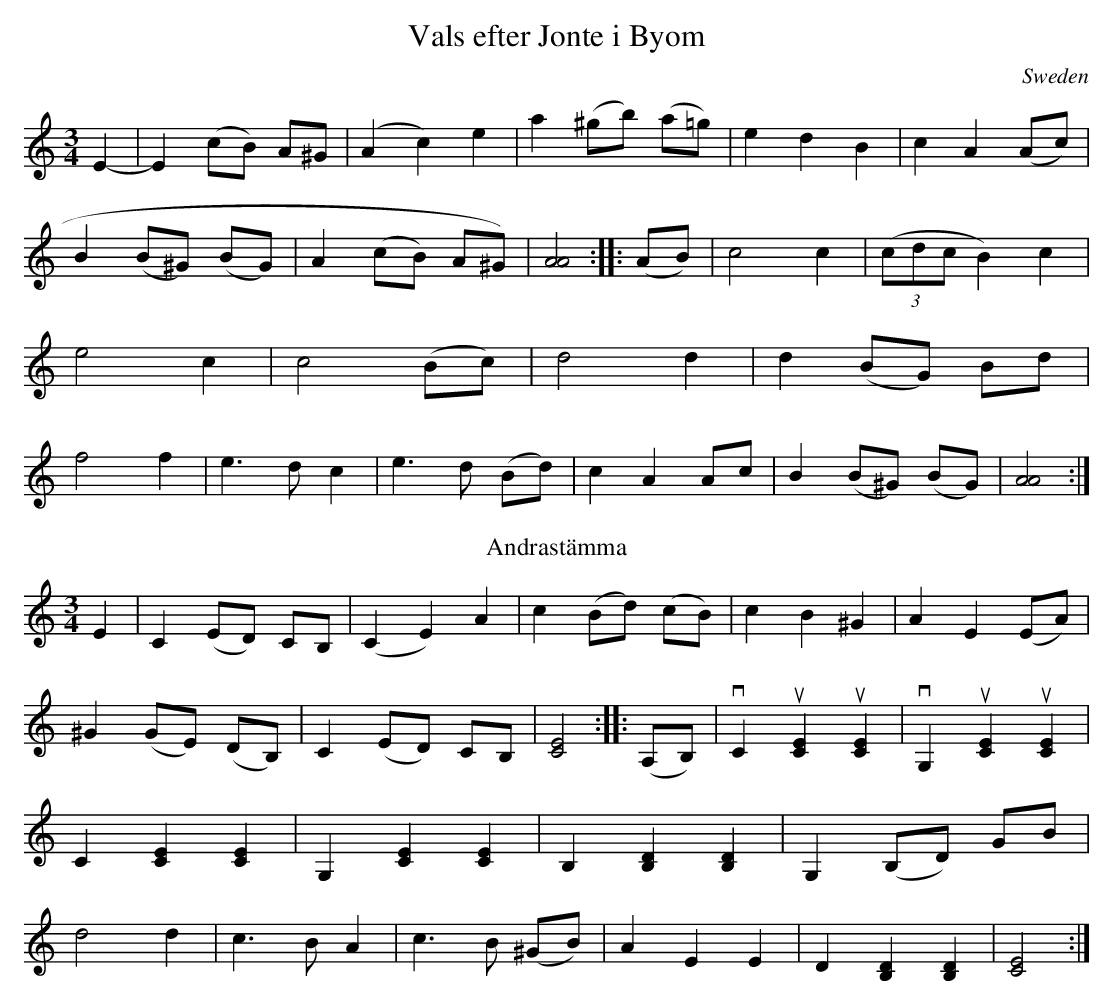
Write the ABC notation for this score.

X:1
T:Vals efter Jonte i Byom
O:Sweden
M:3/4
L:1/8
K:Am
E2-|E2 (cB) A^G|(A2 c2) e2|a2 (^gb) (a=g)|e2 d2 B2|\
c2 A2 (Ac)|B2 (B^G) (BG)|A2 (cB) A^G)|[A4A4]::\
(AB)|c4 c2|((3cdc B2) c2|e4c2|c4 (Bc)|\
d4d2|d2 (BG) Bd|f4 f2|e3 d c2|\
e3 d (Bd)|c2 A2 Ac|B2 (B^G) (BG)|[A4A4]:|\
T:Andrastämma
E2|C2 (ED) CB,|(C2 E2) A2|c2 (Bd) (cB)|c2 B2 ^G2|\
A2 E2 (EA)|^G2 (GE) (DB,)|C2 (ED) CB,|[C4E4]::\
(A,B,)|vC2 u[C2E2] u[C2E2]|vG,2 u[C2E2] u[C2E2]|\
C2 [C2E2] [C2E2]|G,2 [C2E2] [C2E2]|\
B,2 [B,2D2] [B,2D2]|G,2 (B,D) GB|d4 d2|c3 B A2|\
c3 B (^GB)|A2 E2 E2|D2 [B,2D2] [B,2D2]|[C4E4]:|
